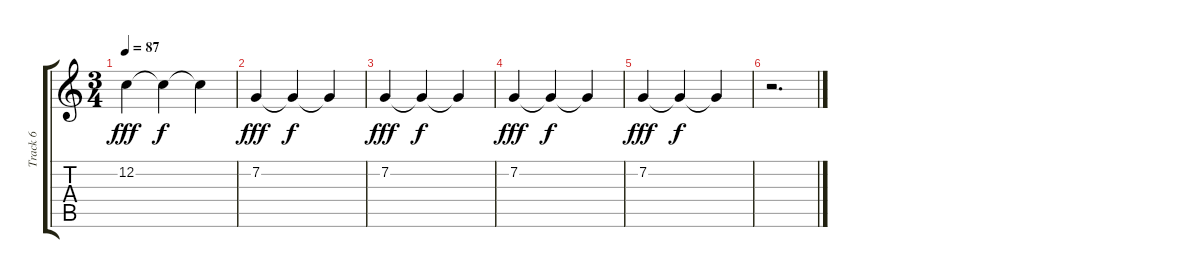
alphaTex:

\track ("Track 6" "Track 6") {instrument stringensemble1}
\staff {score tabs}
\tuning (F4 C4 Ab3 Eb3 Bb2 F2) {hide}
\ts (3 4)
\tempo 87
\clef g2
\ks c
12.2.4{dy fff} 12.2{t}.4{dy f} 12.2{t}.4 |
7.2.4{dy fff} 7.2{t}.4{dy f} 7.2{t}.4 |
7.2.4{dy fff} 7.2{t}.4{dy f} 7.2{t}.4 |
7.2.4{dy fff} 7.2{t}.4{dy f} 7.2{t}.4 |
7.2.4{dy fff} 7.2{t}.4{dy f} 7.2{t}.4 |
r.2{d}
